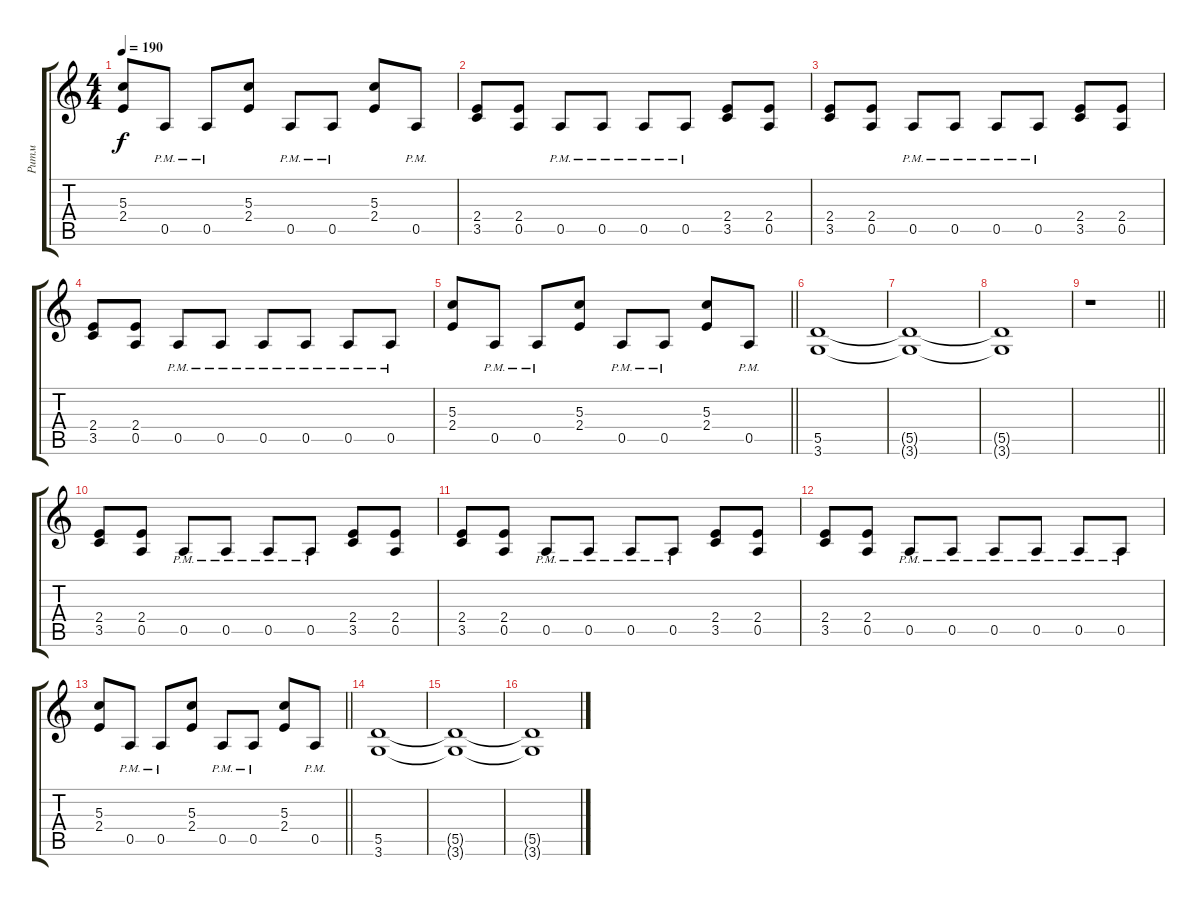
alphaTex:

\track ("Ритм" "Ритм") {instrument distortionguitar}
\staff {score tabs}
\tuning (E4 B3 G3 D3 A2 E2) {hide}
\ts (4 4)
\tempo 190
\clef g2
\ks c
(5.3 2.4).8{dy f} 0.5{pm}.8 0.5{pm}.8 (5.3 2.4).8 0.5{pm}.8 0.5{pm}.8 (5.3 2.4).8 0.5{pm}.8 |
(2.4 3.5).8 (2.4 0.5).8 0.5{pm}.8 0.5{pm}.8 0.5{pm}.8 0.5{pm}.8 (2.4 3.5).8 (2.4 0.5).8 |
(2.4 3.5).8 (2.4 0.5).8 0.5{pm}.8 0.5{pm}.8 0.5{pm}.8 0.5{pm}.8 (2.4 3.5).8 (2.4 0.5).8 |
(2.4 3.5).8 (2.4 0.5).8 0.5{pm}.8 0.5{pm}.8 0.5{pm}.8 0.5{pm}.8 0.5{pm}.8 0.5{pm}.8 |
\barLineRight lightlight
(5.3 2.4).8 0.5{pm}.8 0.5{pm}.8 (5.3 2.4).8 0.5{pm}.8 0.5{pm}.8 (5.3 2.4).8 0.5{pm}.8 |
(5.5 3.6).1 |
(5.5{t} 3.6{t}).1 |
(5.5{t} 3.6{t}).1 |
\barLineRight lightlight
r.1 |
(2.4 3.5).8 (2.4 0.5).8 0.5{pm}.8 0.5{pm}.8 0.5{pm}.8 0.5{pm}.8 (2.4 3.5).8 (2.4 0.5).8 |
(2.4 3.5).8 (2.4 0.5).8 0.5{pm}.8 0.5{pm}.8 0.5{pm}.8 0.5{pm}.8 (2.4 3.5).8 (2.4 0.5).8 |
(2.4 3.5).8 (2.4 0.5).8 0.5{pm}.8 0.5{pm}.8 0.5{pm}.8 0.5{pm}.8 0.5{pm}.8 0.5{pm}.8 |
\barLineRight lightlight
(5.3 2.4).8 0.5{pm}.8 0.5{pm}.8 (5.3 2.4).8 0.5{pm}.8 0.5{pm}.8 (5.3 2.4).8 0.5{pm}.8 |
(5.5 3.6).1 |
(5.5{t} 3.6{t}).1 |
(5.5{t} 3.6{t}).1
